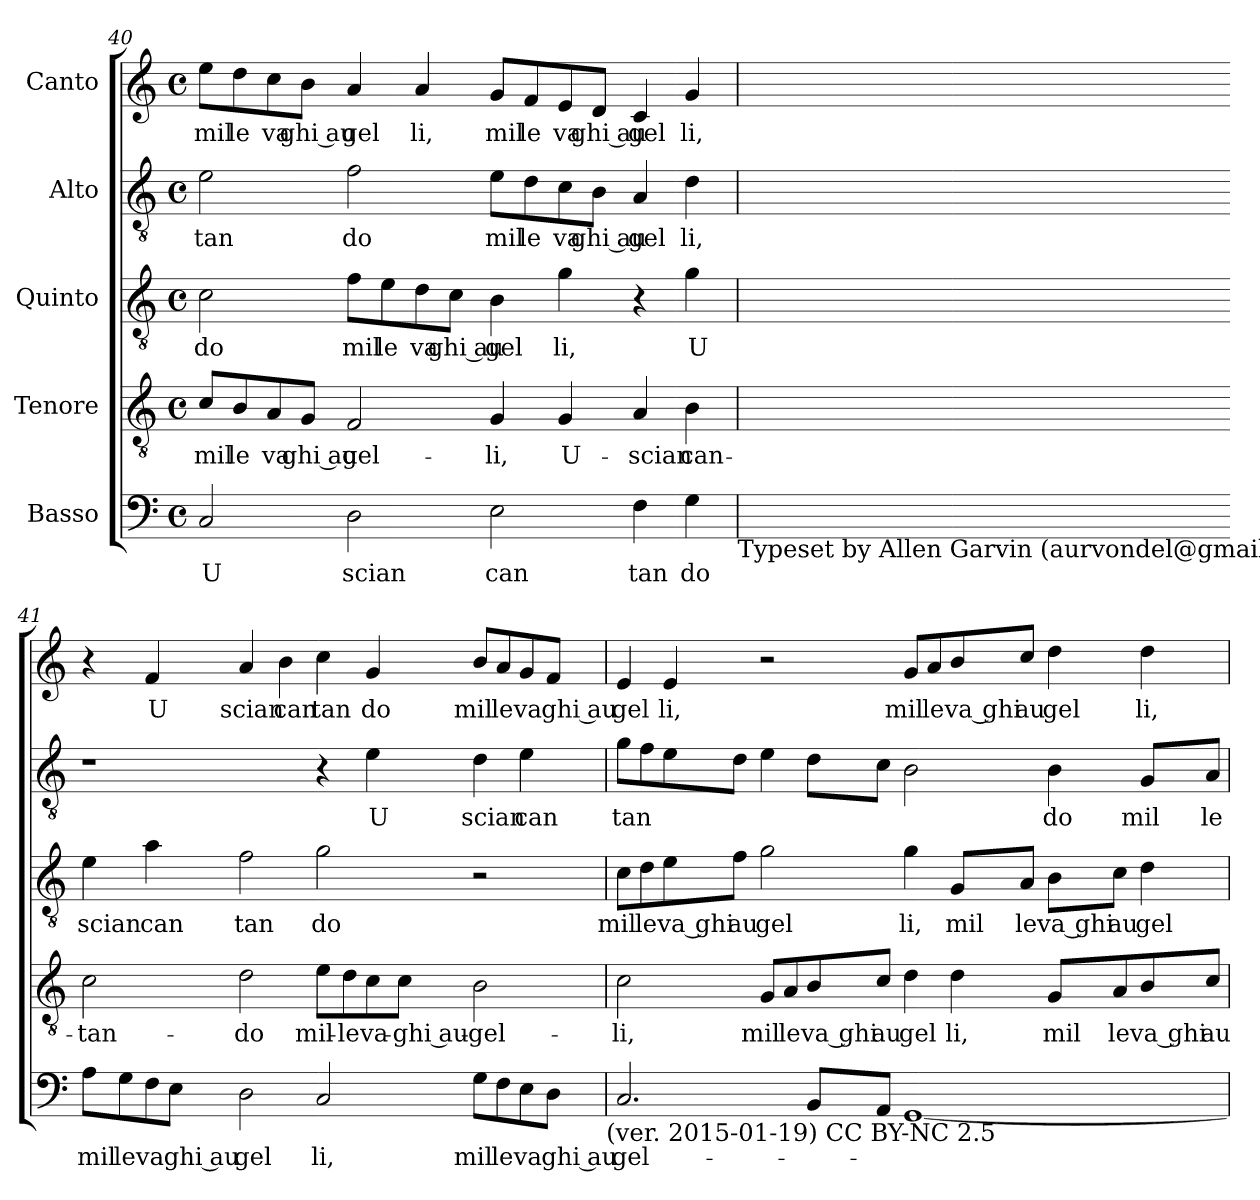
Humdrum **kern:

**kern	**text	**kern	**text	**kern	**text	**kern	**text	**kern	**text
*part5	*part5	*part4	*part4	*part3	*part3	*part2	*part2	*part1	*part1
*staff5	*staff5	*staff4	*staff4	*staff3	*staff3	*staff2	*staff2	*staff1	*staff1
*I"Basso	*	*I"Tenore	*	*I"Quinto	*	*I"Alto	*	*I"Canto	*
!!LO:LB:g=z
*clefF4	*	*clefGv2	*	*clefGv2	*	*clefGv2	*	*clefG2	*
*M4/4	*	*M4/4	*	*M4/4	*	*M4/4	*	*M4/4	*
*met(c)	*	*met(c)	*	*met(c)	*	*met(c)	*	*met(c)	*
=40	=40	=40	=40	=40	=40	=40	=40	=40	=40
!	!LO:LY:b:cj	!	!LO:LY:b:cj	!	!LO:LY:b:cj	!	!LO:LY:b:cj	!	!LO:LY:b:cj
2C/	U	8c/L	mil-	2c\	-do	2e\	tan	8ee\L	mil
!	!	!	!LO:LY:b:cj	!	!	!	!	!	!LO:LY:b:cj
.	.	8B/	-le	.	.	.	.	8dd\	le
!	!	!	!LO:LY:b:cj	!	!	!	!	!	!LO:LY:b:cj
.	.	8A/	va-	.	.	.	.	8cc\	va
!	!	!	!LO:LY:b:rj	!	!	!	!	!	!LO:LY:b:rj
.	.	8G/J	-ghi au-	.	.	.	.	8b\J	ghi au
!	!LO:LY:b:cj	!	!LO:LY:b:cj	!	!LO:LY:b:cj	!	!LO:LY:b:cj	!	!LO:LY:b:cj
2D\	scian	2F/	-gel-	8f\L	mil	2f\	do	4a/	gel
!	!	!	!	!	!LO:LY:b:cj	!	!	!	!
.	.	.	.	8e\	le	.	.	.	.
!	!	!	!	!	!LO:LY:b:cj	!	!	!	!LO:LY:b:cj
.	.	.	.	8d\	va	.	.	4a/	li,
!	!	!	!	!	!LO:LY:b:rj	!	!	!	!
.	.	.	.	8c\J	ghi au	.	.	.	.
!	!LO:LY:b:cj	!	!LO:LY:b:cj	!	!LO:LY:b:cj	!	!LO:LY:b:cj	!	!LO:LY:b:cj
2E\	can	4G/	-li,	4B\	gel	8e\L	mil	8g/L	mil
!	!	!	!	!	!	!	!LO:LY:b:cj	!	!LO:LY:b:cj
.	.	.	.	.	.	8d\	le	8f/	le
!	!	!	!LO:LY:b:cj	!	!LO:LY:b:cj	!	!LO:LY:b:cj	!	!LO:LY:b:cj
.	.	4G/	U-	4g\	li,	8c\	va	8e/	va
!	!	!	!	!	!	!	!LO:LY:b:rj	!	!LO:LY:b:rj
.	.	.	.	.	.	8B\J	ghi au	8d/J	ghi au
!	!LO:LY:b:cj	!	!LO:LY:b:cj	!	!	!	!LO:LY:b:cj	!	!LO:LY:b:cj
4F\	tan	4A/	-scian	4r	.	4A/	gel	4c/	gel
!	!LO:LY:b:cj	!	!LO:LY:b:cj	!	!LO:LY:b:cj	!	!LO:LY:b:cj	!	!LO:LY:b:cj
4G\	do	4B\	can-	4g\	U	4d\	li,	4g/	li,
!LO:TX:b:t=Typeset by Allen Garvin (aurvondel@gmail.com)	!	!	!	!	!	!	!	!	!
=41	=41	=41	=41	=41	=41	=41	=41	=41	=41
!	!LO:LY:b:cj	!	!LO:LY:b:cj	!	!LO:LY:b:cj	!	!	!	!
8A\L	mil	2c\	-tan-	4e\	scian	1r	.	4r	.
!	!LO:LY:b:cj	!	!	!	!	!	!	!	!
8G\	le	.	.	.	.	.	.	.	.
!	!LO:LY:b:cj	!	!	!	!LO:LY:b:cj	!	!	!	!LO:LY:b:cj
8F\	va	.	.	4a\	can	.	.	4f/	U
!	!LO:LY:b:rj	!	!	!	!	!	!	!	!
8E\J	ghi au	.	.	.	.	.	.	.	.
!	!LO:LY:b:cj	!	!LO:LY:b:cj	!	!LO:LY:b:cj	!	!	!	!LO:LY:b:cj
2D\	gel	2d\	-do	2f\	tan	.	.	4a/	scian
!	!	!	!	!	!	!	!	!	!LO:LY:b:cj
.	.	.	.	.	.	.	.	4b\	can
!	!LO:LY:b:cj	!	!LO:LY:b:cj	!	!LO:LY:b:cj	!	!	!	!LO:LY:b:cj
2C/	li,	8e\L	mil-	2g\	do	4r	.	4cc\	tan
!	!	!	!LO:LY:b:cj	!	!	!	!	!	!
.	.	8d\	-le	.	.	.	.	.	.
!	!	!	!LO:LY:b:cj	!	!	!	!LO:LY:b:cj	!	!LO:LY:b:cj
.	.	8c\	va-	.	.	4e\	U	4g/	do
!	!	!	!LO:LY:b:rj	!	!	!	!	!	!
.	.	8c\J	-ghi au-	.	.	.	.	.	.
!	!LO:LY:b:cj	!	!LO:LY:b:cj	!	!	!	!LO:LY:b:cj	!	!LO:LY:b:cj
8G\L	mil	2B\	-gel-	2r	.	4d\	scian	8b/L	mil
!	!LO:LY:b:cj	!	!	!	!	!	!	!	!LO:LY:b:cj
8F\	le	.	.	.	.	.	.	8a/	le
!	!LO:LY:b:cj	!	!	!	!	!	!LO:LY:b:cj	!	!LO:LY:b:cj
8E\	va	.	.	.	.	4e\	can	8g/	va
!	!LO:LY:b:rj	!	!	!	!	!	!	!	!LO:LY:b:rj
8D\J	ghi au	.	.	.	.	.	.	8f/J	ghi au
!LO:TX:b:t=(ver. 2015-01-19) CC BY-NC 2.5	!	!	!	!	!	!	!	!	!
!!LO:PB:g=z
=42	=42	=42	=42	=42	=42	=42	=42	=42	=42
!	!LO:LY:b	!	!LO:LY:b:cj	!	!LO:LY:b:cj	!	!LO:LY:b	!	!LO:LY:b:cj
2.C/	gel-	2c\	-li,	8c\L	mil	8g\L	tan	4e/	gel
!	!	!	!	!	!LO:LY:b:cj	!	!	!	!
.	.	.	.	8d\	le	8f\	.	.	.
!	!	!	!	!	!LO:LY:b:cj	!	!	!	!LO:LY:b:cj
.	.	.	.	8e\	va ghi	8e\	.	4e/	li,
!	!	!	!	!	!LO:LY:b	!	!	!	!
.	.	.	.	8f\J	au	8d\J	.	.	.
!	!	!	!LO:LY:b:cj	!	!LO:LY:b:cj	!	!	!	!
.	.	8G/L	mil	2g\	gel	4e\	.	2r	.
!	!	!	!LO:LY:b:cj	!	!	!	!	!	!
.	.	8A/	le	.	.	.	.	.	.
!	!	!	!LO:LY:b:cj	!	!	!	!	!	!
8BB/L	.	8B/	va ghi	.	.	8d\L	.	.	.
!	!	!	!LO:LY:b	!	!	!	!	!	!
8AA/J	.	8c/J	au	.	.	8c\J	.	.	.
!	!	!	!LO:LY:b:cj	!	!LO:LY:b:cj	!	!	!	!LO:LY:b:cj
[<1GG	.	4d\	gel	4g\	li,	2B\	.	8g/L	mil
!	!	!	!	!	!	!	!	!	!LO:LY:b:cj
.	.	.	.	.	.	.	.	8a/	le
!	!	!	!LO:LY:b:cj	!	!LO:LY:b:cj	!	!	!	!LO:LY:b:cj
.	.	4d\	li,	8G/L	mil	.	.	8b/	va ghi
!	!	!	!	!	!LO:LY:b:cj	!	!	!	!LO:LY:b
.	.	.	.	8A/J	le	.	.	8cc/J	au
!	!	!	!LO:LY:b:cj	!	!LO:LY:b:cj	!	!LO:LY:b:cj	!	!LO:LY:b:cj
.	.	8G/L	mil	8B\L	va ghi	4B\	do	4dd\	gel
!	!	!	!LO:LY:b:cj	!	!LO:LY:b	!	!	!	!
.	.	8A/	le	8c\J	au	.	.	.	.
!	!	!	!LO:LY:b:cj	!	!LO:LY:b:cj	!	!LO:LY:b:cj	!	!LO:LY:b:cj
.	.	8B/	va ghi	4d\	gel	8G/L	mil	4dd\	li,
!	!	!	!LO:LY:b	!	!	!	!LO:LY:b:cj	!	!
.	.	8c/J	au	.	.	8A/J	le	.	.
=	=	=	=	=	=	=	=	=	=
*-	*-	*-	*-	*-	*-	*-	*-	*-	*-
